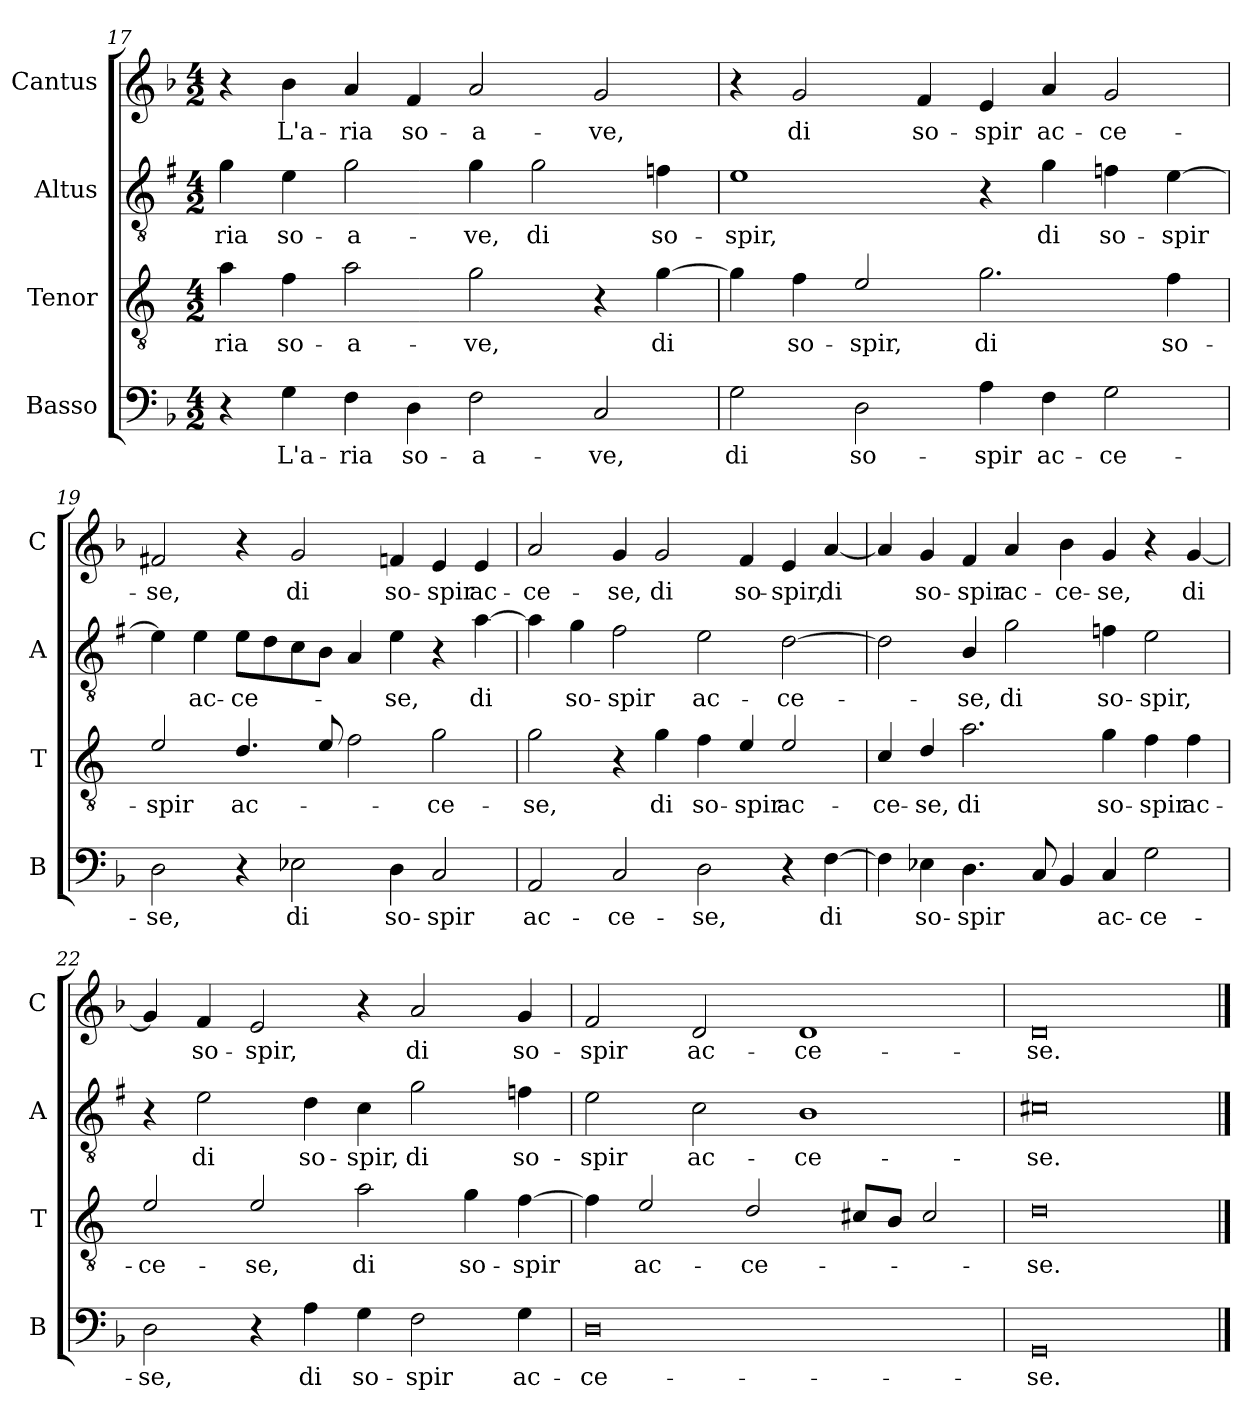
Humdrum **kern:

**kern	**text	**kern	**text	**kern	**text	**kern	**text
*part4	*part4	*part3	*part3	*part2	*part2	*part1	*part1
*staff4	*staff4	*staff3	*staff3	*staff2	*staff2	*staff1	*staff1
*I"Basso	*	*I"Tenor	*	*I"Altus	*	*I"Cantus	*
*I'B	*	*I'T	*	*I'A	*	*I'C	*
*clefF4	*	*clefGv2	*	*clefGv2	*	*clefG2	*
*	*	*ITrd4c7	*	*ITrd1c2	*	*	*
*k[b-]	*	*k[b-]	*	*k[b-]	*	*k[b-]	*
*F:	*	*F:	*	*F:	*	*F:	*
*M4/2	*	*M4/2	*	*M4/2	*	*M4/2	*
=17	=17	=17	=17	=17	=17	=17	=17
!	!	!	!LO:LY:b	!	!LO:LY:b	!	!
4r	.	4d\	-ria	4f\	-ria	4r	.
!	!LO:LY:b	!	!LO:LY:b	!	!LO:LY:b	!	!LO:LY:b
4G\	L'a-	4B-\	so-	4d\	so-	4b-\	L'a-
!	!LO:LY:b	!	!LO:LY:b	!	!LO:LY:b	!	!LO:LY:b
4F\	-ria	2d\	-a-	2f\	-a-	4a/	-ria
!	!LO:LY:b	!	!	!	!	!	!LO:LY:b
4D\	so-	.	.	.	.	4f/	so-
!	!LO:LY:b	!	!LO:LY:b	!	!LO:LY:b	!	!LO:LY:b
2F\	-a-	2c\	-ve,	4f\	-ve,	2a/	-a-
!	!	!	!	!	!LO:LY:b	!	!
.	.	.	.	2f\	di	.	.
!	!LO:LY:b	!	!	!	!	!	!LO:LY:b
2C/	-ve,	4r	.	.	.	2g/	-ve,
!	!	!	!LO:LY:b	!	!LO:LY:b	!	!
.	.	[4c\	di	4e-X\	so-	.	.
=18	=18	=18	=18	=18	=18	=18	=18
!	!LO:LY:b	!	!	!	!LO:LY:b	!	!
2G\	di	4c\]	.	1d	-spir,	4r	.
!	!	!	!LO:LY:b	!	!	!	!LO:LY:b
.	.	4B-\	so-	.	.	2g/	di
!	!LO:LY:b	!	!LO:LY:b	!	!	!	!
2D\	so-	2A/	-spir,	.	.	.	.
!	!	!	!	!	!	!	!LO:LY:b
.	.	.	.	.	.	4f/	so-
!	!LO:LY:b	!	!LO:LY:b	!	!	!	!LO:LY:b
4A\	-spir	2.c\	di	4r	.	4e/	-spir
!	!LO:LY:b	!	!	!	!LO:LY:b	!	!LO:LY:b
4F\	ac-	.	.	4f\	di	4a/	ac-
!	!LO:LY:b	!	!	!	!LO:LY:b	!	!LO:LY:b
2G\	-ce-	.	.	4e-X\	so-	2g/	-ce-
!	!	!	!LO:LY:b	!	!LO:LY:b	!	!
.	.	4B-\	so-	[4d\	-spir	.	.
=19	=19	=19	=19	=19	=19	=19	=19
!	!LO:LY:b	!	!LO:LY:b	!	!	!	!LO:LY:b
2D\	-se,	2A/	-spir	4d\]	.	2f#X/	-se,
!	!	!	!	!	!LO:LY:b	!	!
.	.	.	.	4d\	ac-	.	.
!	!	!	!LO:LY:b	!	!LO:LY:b	!	!
4r	.	4.G/	ac-	8d\L	-ce-	4r	.
.	.	.	.	8c\	.	.	.
!	!LO:LY:b	!	!	!	!	!	!LO:LY:b
2E-X\	di	.	.	8B-\	.	2g/	di
.	.	8A/	.	8A\J	.	.	.
.	.	2B-\	.	4G/	.	.	.
!	!LO:LY:b	!	!	!	!LO:LY:b	!	!LO:LY:b
4D\	so-	.	.	4d\	-se,	4fn/	so-
!	!LO:LY:b	!	!LO:LY:b	!	!	!	!LO:LY:b
2C/	-spir	2c\	-ce-	4r	.	4e/	-spir
!	!	!	!	!	!LO:LY:b	!	!LO:LY:b
.	.	.	.	[4g\	di	4e/	ac-
!!LO:LB:g=z
=20	=20	=20	=20	=20	=20	=20	=20
!	!LO:LY:b	!	!LO:LY:b	!	!	!	!LO:LY:b
2AA/	ac-	2c\	-se,	4g\]	.	2a/	-ce-
!	!	!	!	!	!LO:LY:b	!	!
.	.	.	.	4f\	so-	.	.
!	!LO:LY:b	!	!	!	!LO:LY:b	!	!LO:LY:b
2C/	-ce-	4r	.	2e\	-spir	4g/	-se,
!	!	!	!LO:LY:b	!	!	!	!LO:LY:b
.	.	4c\	di	.	.	2g/	di
!	!LO:LY:b	!	!LO:LY:b	!	!LO:LY:b	!	!
2D\	-se,	4B-\	so-	2d\	ac-	.	.
!	!	!	!LO:LY:b	!	!	!	!LO:LY:b
.	.	4A/	-spir	.	.	4f/	so-
!	!	!	!LO:LY:b	!	!LO:LY:b	!	!LO:LY:b
4r	.	2A/	ac-	[2c\	-ce-	4e/	-spir,
!	!LO:LY:b	!	!	!	!	!	!LO:LY:b
[4F\	di	.	.	.	.	[4a/	di
=21	=21	=21	=21	=21	=21	=21	=21
!	!	!	!LO:LY:b	!	!	!	!
4F\]	.	4F/	-ce-	2c\]	.	4a/]	.
!	!LO:LY:b	!	!LO:LY:b	!	!	!	!LO:LY:b
4E-X\	so-	4G/	-se,	.	.	4g/	so-
!	!LO:LY:b	!	!LO:LY:b	!	!LO:LY:b	!	!LO:LY:b
4.D\	-spir	2.d\	di	4A/	-se,	4f/	-spir
!	!	!	!	!	!LO:LY:b	!	!LO:LY:b
.	.	.	.	2f\	di	4a/	ac-
8C/	.	.	.	.	.	.	.
!	!	!	!	!	!	!	!LO:LY:b
4BB-/	.	.	.	.	.	4b-\	-ce-
!	!LO:LY:b	!	!LO:LY:b	!	!LO:LY:b	!	!LO:LY:b
4C/	ac-	4c\	so-	4e-X\	so-	4g/	-se,
!	!LO:LY:b	!	!LO:LY:b	!	!LO:LY:b	!	!
2G\	-ce-	4B-\	-spir	2d\	-spir,	4r	.
!	!	!	!LO:LY:b	!	!	!	!LO:LY:b
.	.	4B-\	ac-	.	.	[4g/	di
=22	=22	=22	=22	=22	=22	=22	=22
!	!LO:LY:b	!	!LO:LY:b	!	!	!	!
2D\	-se,	2A/	-ce-	4r	.	4g/]	.
!	!	!	!	!	!LO:LY:b	!	!LO:LY:b
.	.	.	.	2d\	di	4f/	so-
!	!	!	!LO:LY:b	!	!	!	!LO:LY:b
4r	.	2A/	-se,	.	.	2e/	-spir,
!	!LO:LY:b	!	!	!	!LO:LY:b	!	!
4A\	di	.	.	4c\	so-	.	.
!	!LO:LY:b	!	!LO:LY:b	!	!LO:LY:b	!	!
4G\	so-	2d\	di	4B-\	-spir,	4r	.
!	!LO:LY:b	!	!	!	!LO:LY:b	!	!LO:LY:b
2F\	-spir	.	.	2f\	di	2a/	di
!	!	!	!LO:LY:b	!	!	!	!
.	.	4c\	so-	.	.	.	.
!	!LO:LY:b	!	!LO:LY:b	!	!LO:LY:b	!	!LO:LY:b
4G\	ac-	[4B-\	-spir	4e-X\	so-	4g/	so-
=23	=23	=23	=23	=23	=23	=23	=23
!	!LO:LY:b	!	!	!	!LO:LY:b	!	!LO:LY:b
0D	-ce-	4B-\]	.	2d\	-spir	2f/	-spir
!	!	!	!LO:LY:b	!	!	!	!
.	.	2A/	ac-	.	.	.	.
!	!	!	!	!	!LO:LY:b	!	!LO:LY:b
.	.	.	.	2B-\	ac-	2d/	ac-
!	!	!	!LO:LY:b	!	!	!	!
.	.	2G/	-ce-	.	.	.	.
!	!	!	!	!	!LO:LY:b	!	!LO:LY:b
.	.	.	.	1A	-ce-	1d	-ce-
.	.	8F#X/L	.	.	.	.	.
.	.	8E/J	.	.	.	.	.
.	.	2F#/	.	.	.	.	.
=24	=24	=24	=24	=24	=24	=24	=24
!	!LO:LY:b	!	!LO:LY:b	!	!LO:LY:b	!	!LO:LY:b
0GG	-se.	0G	-se.	0Bn	-se.	0d	-se.
==	==	==	==	==	==	==	==
*-	*-	*-	*-	*-	*-	*-	*-
